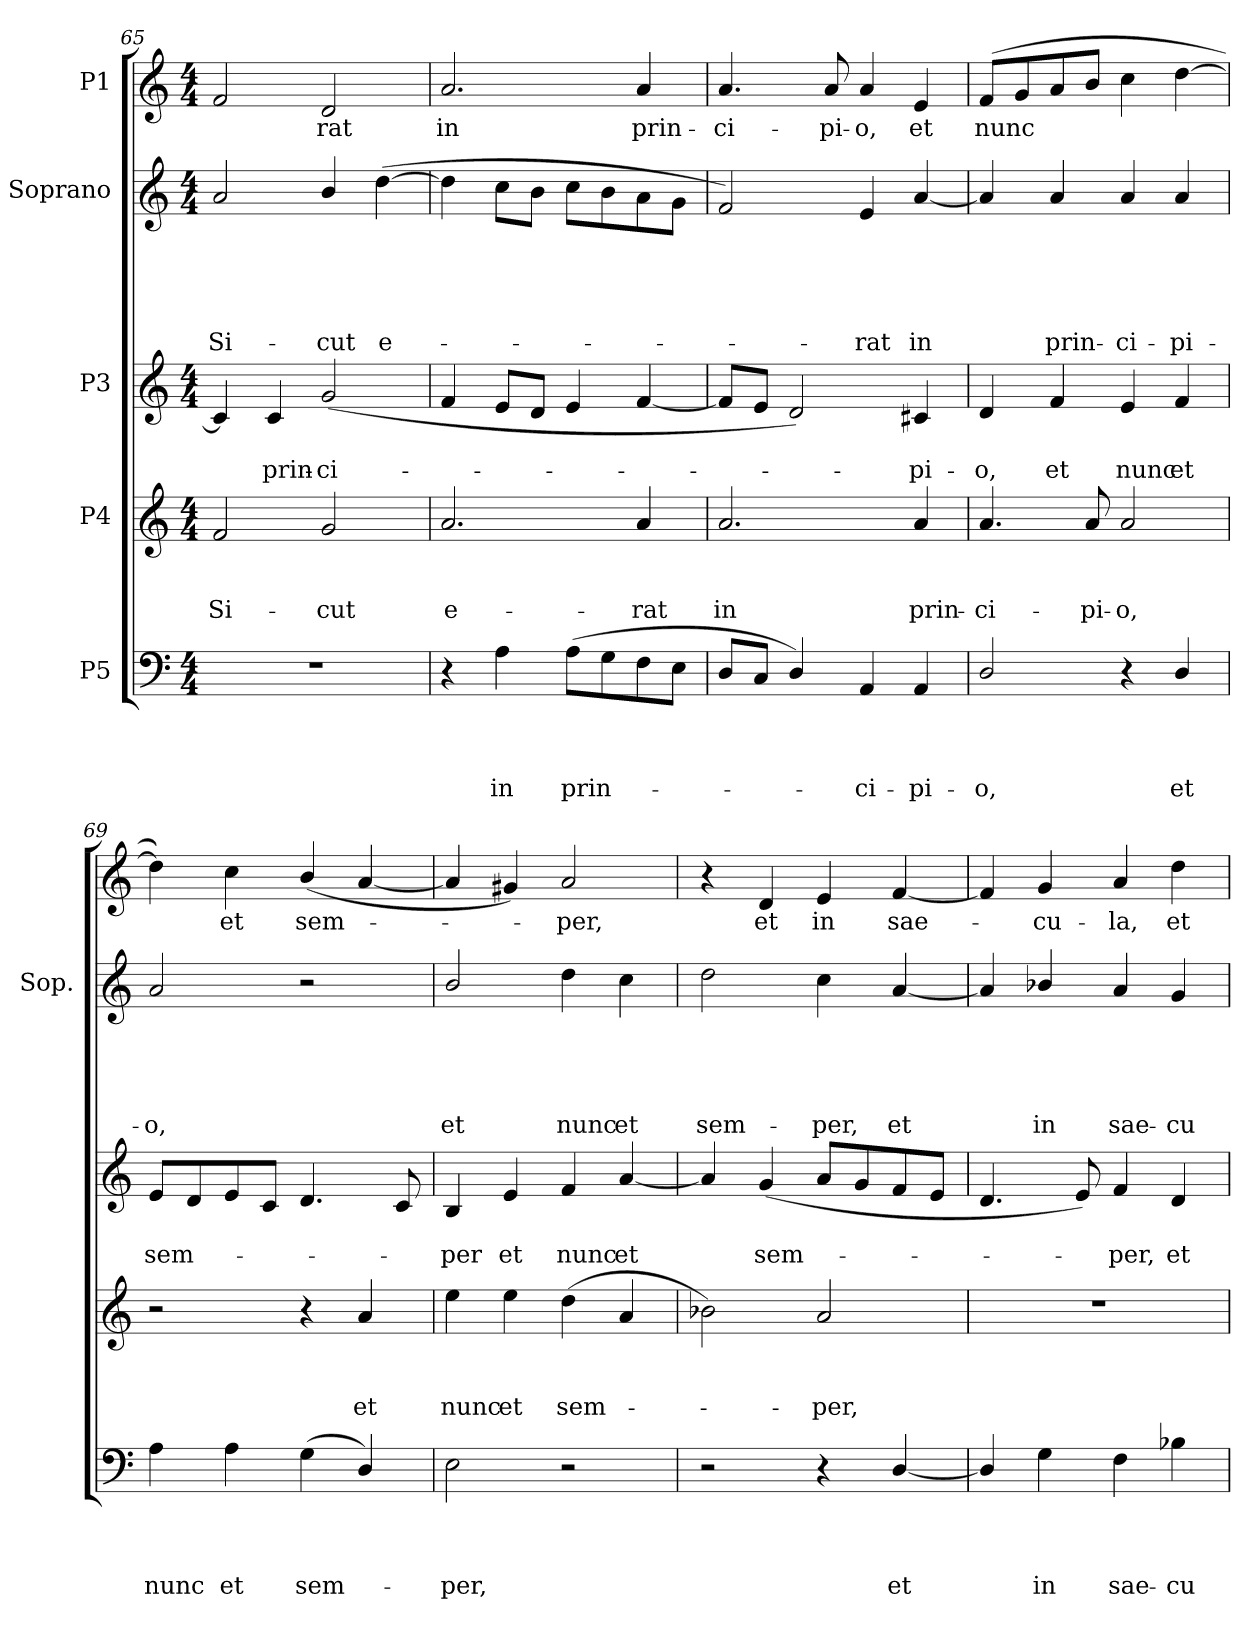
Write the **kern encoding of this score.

**kern	**text	**text	**text	**text	**kern	**text	**text	**text	**kern	**text	**text	**kern	**text	**text	**text	**text	**text	**kern	**text
*part5	*part5	*part5	*part5	*part5	*part4	*part4	*part4	*part4	*part3	*part3	*part3	*part2	*part2	*part2	*part2	*part2	*part2	*part1	*part1
*staff5	*staff5	*staff5	*staff5	*staff5	*staff4	*staff4	*staff4	*staff4	*staff3	*staff3	*staff3	*staff2	*staff2	*staff2	*staff2	*staff2	*staff2	*staff1	*staff1
*I"P5	*	*	*	*	*I"P4	*	*	*	*I"P3	*	*	*I"Soprano	*	*	*	*	*	*I"P1	*
*	*	*	*	*	*	*	*	*	*	*	*	*I'Sop.	*	*	*	*	*	*	*
*clefF4	*	*	*	*	*clefG2	*	*	*	*clefG2	*	*	*clefG2	*	*	*	*	*	*clefG2	*
*	*	*	*	*	*ITrd7c12	*	*	*	*	*	*	*	*	*	*	*	*	*	*
*k[]	*	*	*	*	*k[]	*	*	*	*k[]	*	*	*k[]	*	*	*	*	*	*k[]	*
*C:	*	*	*	*	*C:	*	*	*	*C:	*	*	*C:	*	*	*	*	*	*C:	*
*M4/4	*	*	*	*	*M4/4	*	*	*	*M4/4	*	*	*M4/4	*	*	*	*	*	*M4/4	*
=65	=65	=65	=65	=65	=65	=65	=65	=65	=65	=65	=65	=65	=65	=65	=65	=65	=65	=65	=65
!	!	!	!	!	!	!	!	!LO:LY:b	!	!	!	!	!	!	!	!	!LO:LY:b	!	!
1r	.	.	.	.	2F/	.	.	Si-	4c/]	.	.	2a/	.	.	.	.	Si-	2f/	.
!	!	!	!	!	!	!	!	!	!	!	!LO:LY:b	!	!	!	!	!	!	!	!
.	.	.	.	.	.	.	.	.	4c/	.	prin-	.	.	.	.	.	.	.	.
!	!	!	!	!	!	!	!	!LO:LY:b	!	!	!LO:LY:b	!	!	!	!	!	!LO:LY:b	!	!LO:LY:b
.	.	.	.	.	2G/	.	.	-cut	(<2g/	.	-ci-	4b/	.	.	.	.	-cut	2d/	-rat
!	!	!	!	!	!	!	!	!	!	!	!	!	!	!	!	!	!LO:LY:b	!	!
.	.	.	.	.	.	.	.	.	.	.	.	(>[>4dd\	.	.	.	.	e-	.	.
=66	=66	=66	=66	=66	=66	=66	=66	=66	=66	=66	=66	=66	=66	=66	=66	=66	=66	=66	=66
!	!	!	!	!	!	!	!	!LO:LY:b	!	!	!	!	!	!	!	!	!	!	!LO:LY:b
4r	.	.	.	.	2.A/	.	.	e-	4f/	.	.	4dd\]	.	.	.	.	.	2.a/	in
!	!	!	!	!LO:LY:b	!	!	!	!	!	!	!	!	!	!	!	!	!	!	!
4A\	.	.	.	in	.	.	.	.	8e/L	.	.	8cc\L	.	.	.	.	.	.	.
.	.	.	.	.	.	.	.	.	8d/J	.	.	8b\J	.	.	.	.	.	.	.
!	!	!	!	!LO:LY:b	!	!	!	!	!	!	!	!	!	!	!	!	!	!	!
(<8A\L	.	.	.	prin-	.	.	.	.	4e/	.	.	8cc\L	.	.	.	.	.	.	.
8G\	.	.	.	.	.	.	.	.	.	.	.	8b\	.	.	.	.	.	.	.
!	!	!	!	!	!	!	!	!LO:LY:b	!	!	!	!	!	!	!	!	!	!	!LO:LY:b
8F\	.	.	.	.	4A/	.	.	-rat	[<4f/	.	.	8a\	.	.	.	.	.	4a/	prin-
8E\J	.	.	.	.	.	.	.	.	.	.	.	8g\J	.	.	.	.	.	.	.
=67	=67	=67	=67	=67	=67	=67	=67	=67	=67	=67	=67	=67	=67	=67	=67	=67	=67	=67	=67
!	!	!	!	!	!	!	!	!LO:LY:b	!	!	!	!	!	!	!	!	!	!	!LO:LY:b
8D/L	.	.	.	.	2.A/	.	.	in	8f/L]	.	.	2f/)	.	.	.	.	.	4.a/	-ci-
8C/J	.	.	.	.	.	.	.	.	8e/J	.	.	.	.	.	.	.	.	.	.
4D/)	.	.	.	.	.	.	.	.	2d/)	.	.	.	.	.	.	.	.	.	.
!	!	!	!	!	!	!	!	!	!	!	!	!	!	!	!	!	!	!	!LO:LY:b
.	.	.	.	.	.	.	.	.	.	.	.	.	.	.	.	.	.	8a/	-pi-
!	!	!	!	!LO:LY:b	!	!	!	!	!	!	!	!	!	!	!	!	!LO:LY:b	!	!LO:LY:b
4AA/	.	.	.	-ci-	.	.	.	.	.	.	.	4e/	.	.	.	.	-rat	4a/	-o,
!	!	!	!	!LO:LY:b	!	!	!	!LO:LY:b	!	!	!LO:LY:b	!	!	!	!	!	!LO:LY:b	!	!LO:LY:b
4AA/	.	.	.	-pi-	4A/	.	.	prin-	4c#X/	.	-pi-	[<4a/	.	.	.	.	in	4e/	et
!!LO:LB:g=z
=68	=68	=68	=68	=68	=68	=68	=68	=68	=68	=68	=68	=68	=68	=68	=68	=68	=68	=68	=68
!	!	!	!	!LO:LY:b	!	!	!	!LO:LY:b	!	!	!LO:LY:b	!	!	!	!	!	!	!	!LO:LY:b
2D/	.	.	.	-o,	4.A/	.	.	-ci-	4d/	.	-o,	4a/]	.	.	.	.	.	(>8f/L	nunc
.	.	.	.	.	.	.	.	.	.	.	.	.	.	.	.	.	.	8g/	.
!	!	!	!	!	!	!	!	!	!	!	!LO:LY:b	!	!	!	!	!	!LO:LY:b	!	!
.	.	.	.	.	.	.	.	.	4f/	.	et	4a/	.	.	.	.	prin-	8a/	.
!	!	!	!	!	!	!	!	!LO:LY:b	!	!	!	!	!	!	!	!	!	!	!
.	.	.	.	.	8A/	.	.	-pi-	.	.	.	.	.	.	.	.	.	8b/J	.
!	!	!	!	!	!	!	!	!LO:LY:b	!	!	!LO:LY:b	!	!	!	!	!	!LO:LY:b	!	!
4r	.	.	.	.	2A/	.	.	-o,	4e/	.	nunc	4a/	.	.	.	.	-ci-	4cc\	.
!	!	!	!	!LO:LY:b	!	!	!	!	!	!	!LO:LY:b	!	!	!	!	!	!LO:LY:b	!	!
4D/	.	.	.	et	.	.	.	.	4f/	.	et	4a/	.	.	.	.	-pi-	[>4dd\	.
=69	=69	=69	=69	=69	=69	=69	=69	=69	=69	=69	=69	=69	=69	=69	=69	=69	=69	=69	=69
!	!	!	!	!LO:LY:b	!	!	!	!	!	!	!LO:LY:b	!	!	!	!	!	!LO:LY:b	!	!
4A\	.	.	.	nunc	2r	.	.	.	8e/L	.	sem-	2a/	.	.	.	.	-o,	4dd\])	.
.	.	.	.	.	.	.	.	.	8d/	.	.	.	.	.	.	.	.	.	.
!	!	!	!	!LO:LY:b	!	!	!	!	!	!	!	!	!	!	!	!	!	!	!LO:LY:b
4A\	.	.	.	et	.	.	.	.	8e/	.	.	.	.	.	.	.	.	4cc\	et
.	.	.	.	.	.	.	.	.	8c/J	.	.	.	.	.	.	.	.	.	.
!	!	!	!	!LO:LY:b	!	!	!	!	!	!	!	!	!	!	!	!	!	!	!LO:LY:b
(>4G\	.	.	.	sem-	4r	.	.	.	4.d/	.	.	2r	.	.	.	.	.	(<4b/	sem-
!	!	!	!	!	!	!	!	!LO:LY:b	!	!	!	!	!	!	!	!	!	!	!
4D/)	.	.	.	.	4A/	.	.	et	.	.	.	.	.	.	.	.	.	[<4a/	.
.	.	.	.	.	.	.	.	.	8c/	.	.	.	.	.	.	.	.	.	.
=70	=70	=70	=70	=70	=70	=70	=70	=70	=70	=70	=70	=70	=70	=70	=70	=70	=70	=70	=70
!	!	!	!	!LO:LY:b	!	!	!	!LO:LY:b	!	!	!LO:LY:b	!	!	!	!	!	!LO:LY:b	!	!
2E\	.	.	.	-per,	4e\	.	.	nunc	4B/	.	-per	2b/	.	.	.	.	et	4a/]	.
!	!	!	!	!	!	!	!	!LO:LY:b	!	!	!LO:LY:b	!	!	!	!	!	!	!	!
.	.	.	.	.	4e\	.	.	et	4e/	.	et	.	.	.	.	.	.	4g#X/)	.
!	!	!	!	!	!	!	!	!LO:LY:b	!	!	!LO:LY:b	!	!	!	!	!	!LO:LY:b	!	!LO:LY:b
2r	.	.	.	.	(>4d\	.	.	sem-	4f/	.	nunc	4dd\	.	.	.	.	nunc	2a/	-per,
!	!	!	!	!	!	!	!	!	!	!	!LO:LY:b	!	!	!	!	!	!LO:LY:b	!	!
.	.	.	.	.	4A/	.	.	.	[<4a/	.	et	4cc\	.	.	.	.	et	.	.
=71	=71	=71	=71	=71	=71	=71	=71	=71	=71	=71	=71	=71	=71	=71	=71	=71	=71	=71	=71
!	!	!	!	!	!	!	!	!	!	!	!	!	!	!	!	!	!LO:LY:b	!	!
2r	.	.	.	.	2B-X\)	.	.	.	4a/]	.	.	2dd\	.	.	.	.	sem-	4r	.
!	!	!	!	!	!	!	!	!	!	!	!LO:LY:b	!	!	!	!	!	!	!	!LO:LY:b
.	.	.	.	.	.	.	.	.	(<4g/	.	sem-	.	.	.	.	.	.	4d/	et
!	!	!	!	!	!	!	!	!LO:LY:b	!	!	!	!	!	!	!	!	!LO:LY:b	!	!LO:LY:b
4r	.	.	.	.	2A/	.	.	-per,	8a/L	.	.	4cc\	.	.	.	.	-per,	4e/	in
.	.	.	.	.	.	.	.	.	8g/	.	.	.	.	.	.	.	.	.	.
!	!	!	!	!LO:LY:b	!	!	!	!	!	!	!	!	!	!	!	!	!LO:LY:b	!	!LO:LY:b
[<4D/	.	.	.	et	.	.	.	.	8f/	.	.	[<4a/	.	.	.	.	et	[<4f/	sae-
.	.	.	.	.	.	.	.	.	8e/J	.	.	.	.	.	.	.	.	.	.
!!LO:PB:g=z
=72	=72	=72	=72	=72	=72	=72	=72	=72	=72	=72	=72	=72	=72	=72	=72	=72	=72	=72	=72
4D/]	.	.	.	.	1r	.	.	.	4.d/	.	.	4a/]	.	.	.	.	.	4f/]	.
!	!	!	!	!LO:LY:b	!	!	!	!	!	!	!	!	!	!	!	!	!LO:LY:b	!	!LO:LY:b
4G\	.	.	.	in	.	.	.	.	.	.	.	4b-X/	.	.	.	.	in	4g/	-cu-
.	.	.	.	.	.	.	.	.	8e/)	.	.	.	.	.	.	.	.	.	.
!	!	!	!	!LO:LY:b	!	!	!	!	!	!	!LO:LY:b	!	!	!	!	!	!LO:LY:b	!	!LO:LY:b
4F\	.	.	.	sae-	.	.	.	.	4f/	.	-per,	4a/	.	.	.	.	sae-	4a/	-la,
!	!	!	!	!LO:LY:b	!	!	!	!	!	!	!LO:LY:b	!	!	!	!	!	!LO:LY:b	!	!LO:LY:b
4B-X\	.	.	.	-cu-	.	.	.	.	4d/	.	et	4g/	.	.	.	.	-cu-	4dd\	et
=	=	=	=	=	=	=	=	=	=	=	=	=	=	=	=	=	=	=	=
*-	*-	*-	*-	*-	*-	*-	*-	*-	*-	*-	*-	*-	*-	*-	*-	*-	*-	*-	*-
